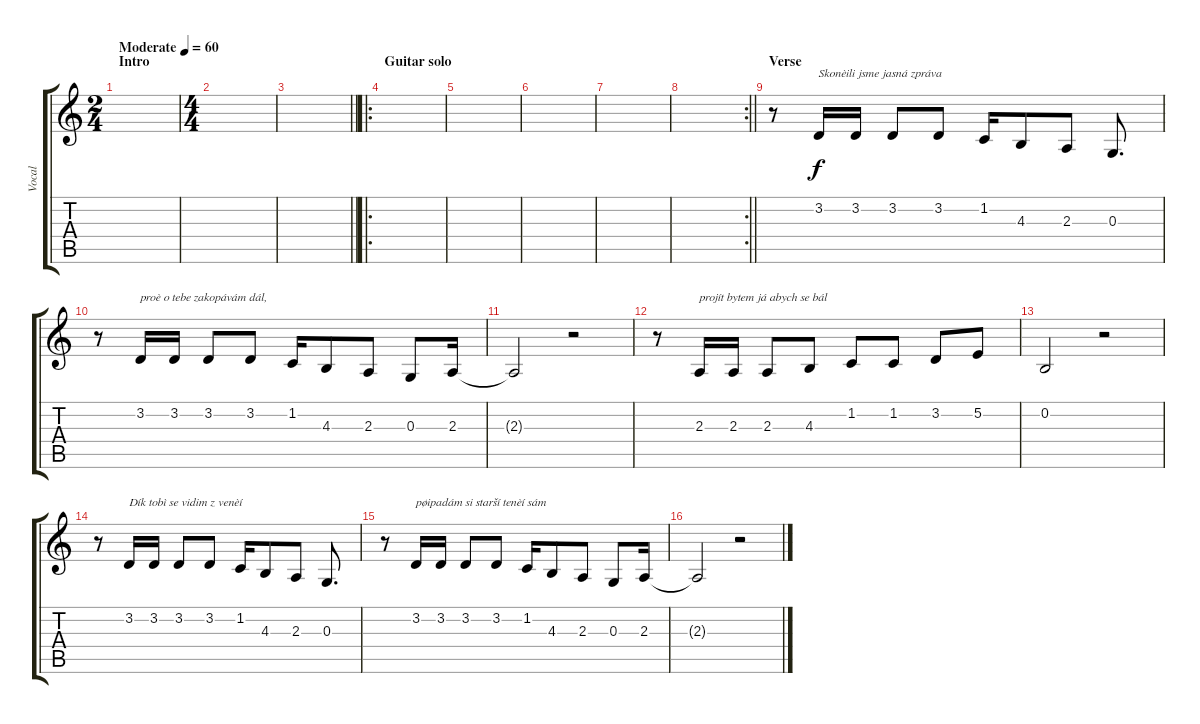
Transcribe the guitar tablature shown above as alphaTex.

\track ("Vocal" "Vocal") {instrument sopranosax}
\staff {score tabs}
\tuning (E4 B3 G3 D3 A2 E2) {hide}
\ts (2 4)
\section ("" "Intro")
\tempo (60 "Moderate")
\clef g2
\ks c
|
\ts (4 4)
|
\barLineRight lightlight
|
\ro
\section ("" "Guitar solo")
|
|
|
|
\rc 2
\barLineRight lightlight
|
\section ("" "Verse")
r.8 3.2.16{txt "Skonèili jsme jasná zpráva"} 3.2.16 3.2.8 3.2.8 1.2.16 4.3.8 2.3.8 0.3.8{d} |
r.8 3.2.16{txt "proè o tebe zakopávám dál,"} 3.2.16 3.2.8 3.2.8 1.2.16 4.3.8 2.3.8 0.3.8 2.3.16 |
2.3{t}.2 r.2 |
r.8 2.3.16{txt "projít bytem já abych se bál"} 2.3.16 2.3.8 4.3.8 1.2.8 1.2.8 3.2.8 5.2.8 |
0.2.2 r.2 |
r.8 3.2.16{txt "Dík tobì se vidim z venèí"} 3.2.16 3.2.8 3.2.8 1.2.16 4.3.8 2.3.8 0.3.8{d} |
r.8 3.2.16{txt "pøipadám si starší tenèí sám"} 3.2.16 3.2.8 3.2.8 1.2.16 4.3.8 2.3.8 0.3.8 2.3.16 |
2.3{t}.2 r.2
